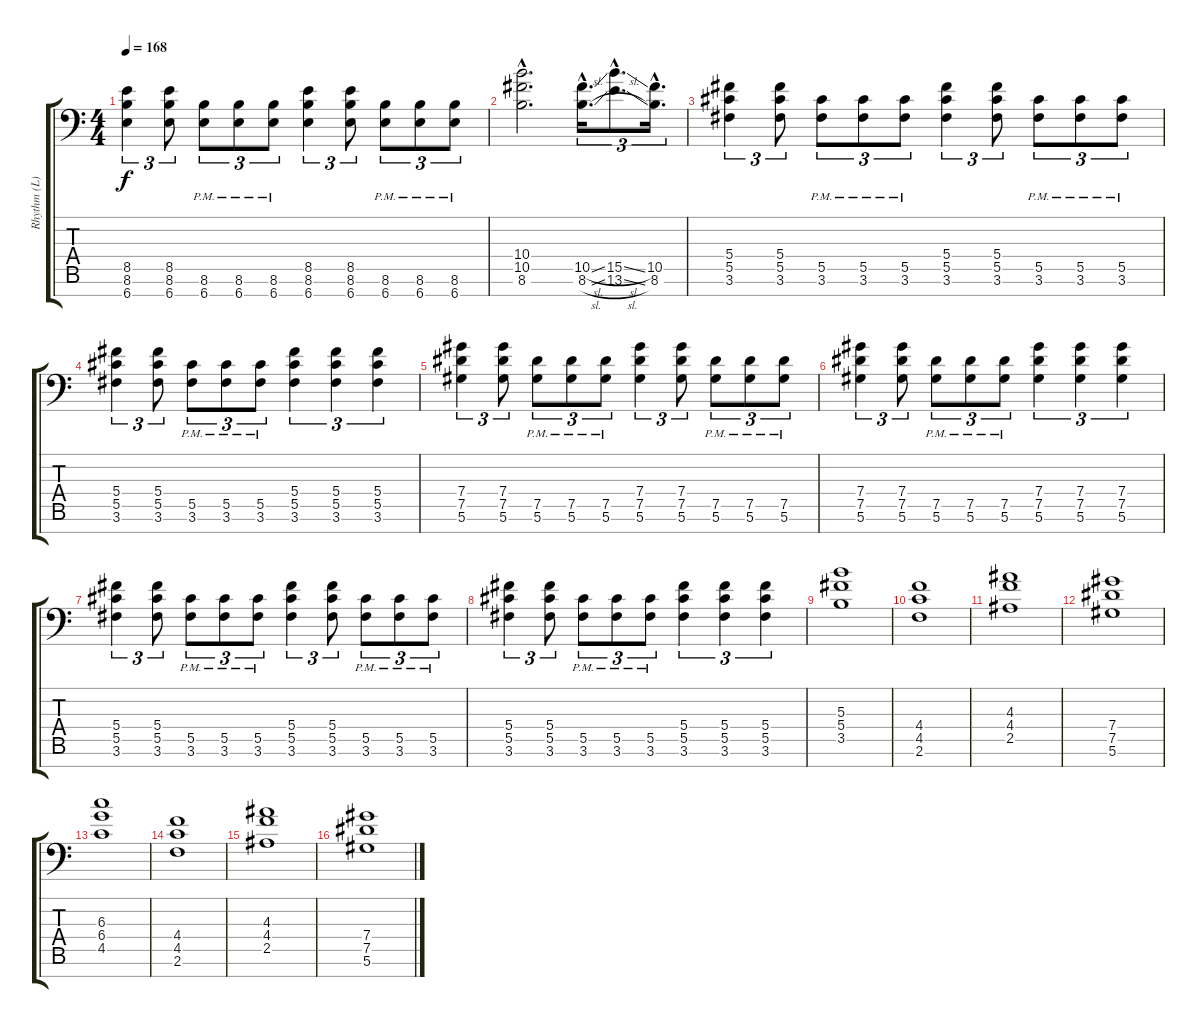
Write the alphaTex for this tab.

\track ("Rhythm (L)" "Rhythm (L)") {instrument distortionguitar}
\staff {score tabs}
\tuning (Eb4 Bb3 Gb3 Db3 Ab2 Eb2 Bb1) {hide}
\ts (4 4)
\tempo 168
\clef f4
\ks c
(8.5 8.6 6.7).4{tu (3 2) dy f} (8.5 8.6 6.7).8{tu (3 2)} (8.6{pm} 6.7{pm}).8{tu (3 2)} (8.6{pm} 6.7{pm}).8{tu (3 2)} (8.6{pm} 6.7{pm}).8{tu (3 2)} (8.5 8.6 6.7).4{tu (3 2)} (8.5 8.6 6.7).8{tu (3 2)} (8.6{pm} 6.7{pm}).8{tu (3 2)} (8.6{pm} 6.7{pm}).8{tu (3 2)} (8.6{pm} 6.7{pm}).8{tu (3 2)} |
(10.4{hac} 10.5{hac} 8.6{hac}).2{d} (10.5{sl hac} 8.6{sl hac}).16{d tu (3 2)} (15.5{sl hac} 13.6{sl hac}).8{d tu (3 2)} (10.5{hac} 8.6{hac}).16{d tu (3 2)} |
(5.4 5.5 3.6).4{tu (3 2)} (5.4 5.5 3.6).8{tu (3 2)} (5.5{pm} 3.6{pm}).8{tu (3 2)} (5.5{pm} 3.6{pm}).8{tu (3 2)} (5.5{pm} 3.6{pm}).8{tu (3 2)} (5.4 5.5 3.6).4{tu (3 2)} (5.4 5.5 3.6).8{tu (3 2)} (5.5{pm} 3.6{pm}).8{tu (3 2)} (5.5{pm} 3.6{pm}).8{tu (3 2)} (5.5{pm} 3.6{pm}).8{tu (3 2)} |
(5.4 5.5 3.6).4{tu (3 2)} (5.4 5.5 3.6).8{tu (3 2)} (5.5{pm} 3.6{pm}).8{tu (3 2)} (5.5{pm} 3.6{pm}).8{tu (3 2)} (5.5{pm} 3.6{pm}).8{tu (3 2)} (5.4 5.5 3.6).4{tu (3 2)} (5.4 5.5 3.6).4{tu (3 2)} (5.4 5.5 3.6).4{tu (3 2)} |
(7.4 7.5 5.6).4{tu (3 2)} (7.4 7.5 5.6).8{tu (3 2)} (7.5{pm} 5.6{pm}).8{tu (3 2)} (7.5{pm} 5.6{pm}).8{tu (3 2)} (7.5{pm} 5.6{pm}).8{tu (3 2)} (7.4 7.5 5.6).4{tu (3 2)} (7.4 7.5 5.6).8{tu (3 2)} (7.5{pm} 5.6{pm}).8{tu (3 2)} (7.5{pm} 5.6{pm}).8{tu (3 2)} (7.5{pm} 5.6{pm}).8{tu (3 2)} |
(7.4 7.5 5.6).4{tu (3 2)} (7.4 7.5 5.6).8{tu (3 2)} (7.5{pm} 5.6{pm}).8{tu (3 2)} (7.5{pm} 5.6{pm}).8{tu (3 2)} (7.5{pm} 5.6{pm}).8{tu (3 2)} (7.4 7.5 5.6).4{tu (3 2)} (7.4 7.5 5.6).4{tu (3 2)} (7.4 7.5 5.6).4{tu (3 2)} |
(5.4 5.5 3.6).4{tu (3 2)} (5.4 5.5 3.6).8{tu (3 2)} (5.5{pm} 3.6{pm}).8{tu (3 2)} (5.5{pm} 3.6{pm}).8{tu (3 2)} (5.5{pm} 3.6{pm}).8{tu (3 2)} (5.4 5.5 3.6).4{tu (3 2)} (5.4 5.5 3.6).8{tu (3 2)} (5.5{pm} 3.6{pm}).8{tu (3 2)} (5.5{pm} 3.6{pm}).8{tu (3 2)} (5.5{pm} 3.6{pm}).8{tu (3 2)} |
(5.4 5.5 3.6).4{tu (3 2)} (5.4 5.5 3.6).8{tu (3 2)} (5.5{pm} 3.6{pm}).8{tu (3 2)} (5.5{pm} 3.6{pm}).8{tu (3 2)} (5.5{pm} 3.6{pm}).8{tu (3 2)} (5.4 5.5 3.6).4{tu (3 2)} (5.4 5.5 3.6).4{tu (3 2)} (5.4 5.5 3.6).4{tu (3 2)} |
(5.3 5.4 3.5).1 |
(4.4 4.5 2.6).1 |
(4.3 4.4 2.5).1 |
(7.4 7.5 5.6).1 |
(6.3 6.4 4.5).1 |
(4.4 4.5 2.6).1 |
(4.3 4.4 2.5).1 |
(7.4 7.5 5.6).1
